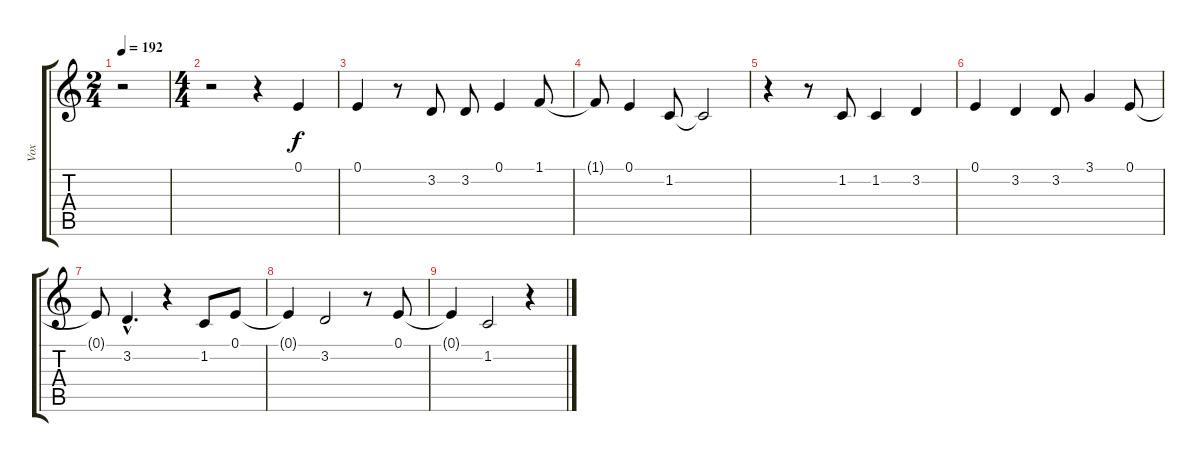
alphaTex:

\track ("Vox" "Vox") {instrument clarinet}
\staff {score tabs}
\tuning (E4 B3 G3 D3 A2 E2) {hide}
\ts (2 4)
\tempo 192
\clef g2
\ks c
r.2{dy f} |
\ts (4 4)
r.2 r.4 0.1.4 |
0.1.4 r.8 3.2.8 3.2.8 0.1.4 1.1.8 |
1.1{t}.8 0.1.4 1.2.8 1.2{t}.2 |
r.4 r.8 1.2.8 1.2.4 3.2.4 |
0.1.4 3.2.4 3.2.8 3.1.4 0.1.8 |
0.1{t}.8 3.2{hac}.4{d} r.4 1.2.8 0.1.8 |
0.1{t}.4 3.2.2 r.8 0.1.8 |
0.1{t}.4 1.2.2 r.4
